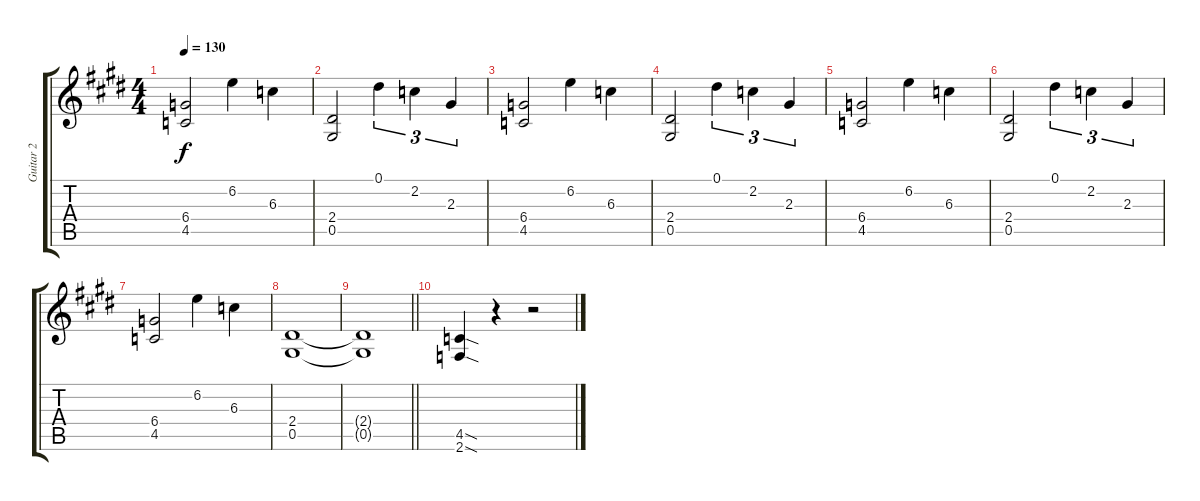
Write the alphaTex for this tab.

\track ("Guitar 2" "Guitar 2") {instrument distortionguitar}
\staff {score tabs}
\tuning (Eb4 Bb3 Gb3 Db3 Ab2 Eb2) {hide}
\ts (4 4)
\tempo 130
\clef g2
\ks e
(6.4 4.5).2{dy f instrument distortionguitar} 6.2.4 6.3.4 |
(2.4 0.5).2 0.1.4{tu (3 2)} 2.2.4{tu (3 2)} 2.3.4{tu (3 2)} |
(6.4 4.5).2 6.2.4 6.3.4 |
(2.4 0.5).2 0.1.4{tu (3 2)} 2.2.4{tu (3 2)} 2.3.4{tu (3 2)} |
(6.4 4.5).2 6.2.4 6.3.4 |
(2.4 0.5).2 0.1.4{tu (3 2)} 2.2.4{tu (3 2)} 2.3.4{tu (3 2)} |
(6.4 4.5).2 6.2.4 6.3.4 |
(2.4 0.5).1 |
\barLineRight lightlight
(2.4{t} 0.5{t}).1 |
(4.5{sod} 2.6{sod}).4 r.4 r.2
